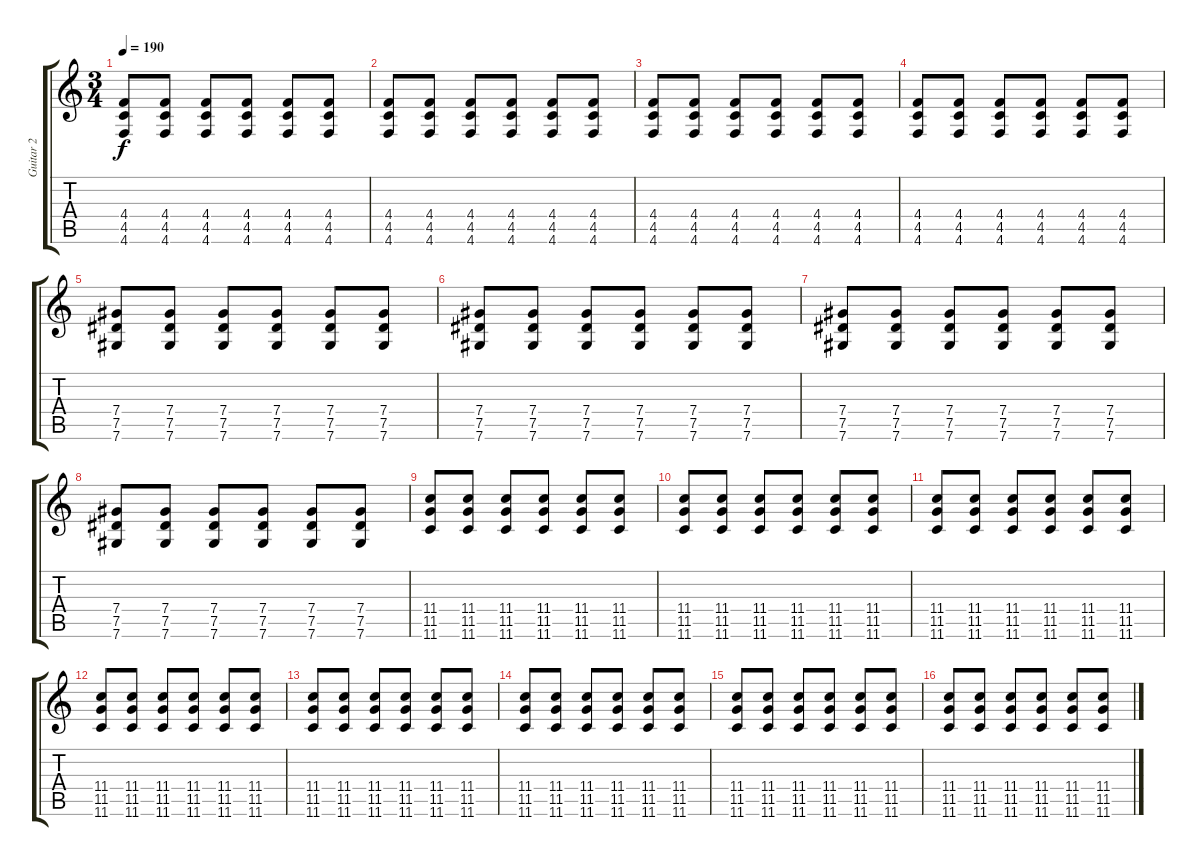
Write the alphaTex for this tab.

\track ("Guitar 2" "Guitar 2") {instrument electricguitarclean}
\staff {score tabs}
\tuning (Eb4 Bb3 Gb3 Db3 Ab2 Db2) {hide}
\ts (3 4)
\tempo 190
\clef g2
\ks c
(4.4 4.5 4.6).8{dy f instrument distortionguitar} (4.4 4.5 4.6).8 (4.4 4.5 4.6).8 (4.4 4.5 4.6).8 (4.4 4.5 4.6).8 (4.4 4.5 4.6).8 |
(4.4 4.5 4.6).8{instrument distortionguitar} (4.4 4.5 4.6).8 (4.4 4.5 4.6).8 (4.4 4.5 4.6).8 (4.4 4.5 4.6).8 (4.4 4.5 4.6).8 |
(4.4 4.5 4.6).8{instrument distortionguitar} (4.4 4.5 4.6).8 (4.4 4.5 4.6).8 (4.4 4.5 4.6).8 (4.4 4.5 4.6).8 (4.4 4.5 4.6).8 |
(4.4 4.5 4.6).8{instrument distortionguitar} (4.4 4.5 4.6).8 (4.4 4.5 4.6).8 (4.4 4.5 4.6).8 (4.4 4.5 4.6).8 (4.4 4.5 4.6).8 |
(7.4 7.5 7.6).8 (7.4 7.5 7.6).8 (7.4 7.5 7.6).8 (7.4 7.5 7.6).8 (7.4 7.5 7.6).8 (7.4 7.5 7.6).8 |
(7.4 7.5 7.6).8 (7.4 7.5 7.6).8 (7.4 7.5 7.6).8 (7.4 7.5 7.6).8 (7.4 7.5 7.6).8 (7.4 7.5 7.6).8 |
(7.4 7.5 7.6).8 (7.4 7.5 7.6).8 (7.4 7.5 7.6).8 (7.4 7.5 7.6).8 (7.4 7.5 7.6).8 (7.4 7.5 7.6).8 |
(7.4 7.5 7.6).8 (7.4 7.5 7.6).8 (7.4 7.5 7.6).8 (7.4 7.5 7.6).8 (7.4 7.5 7.6).8 (7.4 7.5 7.6).8 |
(11.4 11.5 11.6).8 (11.4 11.5 11.6).8 (11.4 11.5 11.6).8 (11.4 11.5 11.6).8 (11.4 11.5 11.6).8 (11.4 11.5 11.6).8 |
(11.4 11.5 11.6).8 (11.4 11.5 11.6).8 (11.4 11.5 11.6).8 (11.4 11.5 11.6).8 (11.4 11.5 11.6).8 (11.4 11.5 11.6).8 |
(11.4 11.5 11.6).8 (11.4 11.5 11.6).8 (11.4 11.5 11.6).8 (11.4 11.5 11.6).8 (11.4 11.5 11.6).8 (11.4 11.5 11.6).8 |
(11.4 11.5 11.6).8 (11.4 11.5 11.6).8 (11.4 11.5 11.6).8 (11.4 11.5 11.6).8 (11.4 11.5 11.6).8 (11.4 11.5 11.6).8 |
(11.4 11.5 11.6).8 (11.4 11.5 11.6).8 (11.4 11.5 11.6).8 (11.4 11.5 11.6).8 (11.4 11.5 11.6).8 (11.4 11.5 11.6).8 |
(11.4 11.5 11.6).8 (11.4 11.5 11.6).8 (11.4 11.5 11.6).8 (11.4 11.5 11.6).8 (11.4 11.5 11.6).8 (11.4 11.5 11.6).8 |
(11.4 11.5 11.6).8 (11.4 11.5 11.6).8 (11.4 11.5 11.6).8 (11.4 11.5 11.6).8 (11.4 11.5 11.6).8 (11.4 11.5 11.6).8 |
(11.4 11.5 11.6).8 (11.4 11.5 11.6).8 (11.4 11.5 11.6).8 (11.4 11.5 11.6).8 (11.4 11.5 11.6).8 (11.4 11.5 11.6).8
